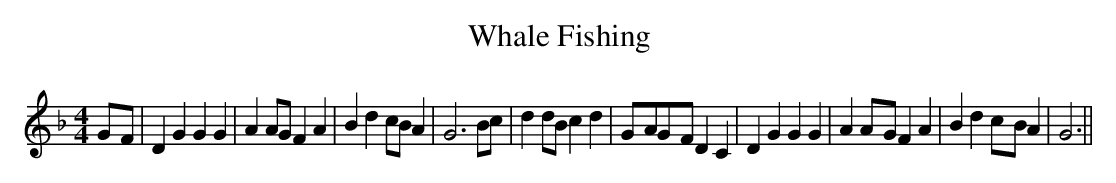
X:1
T:Whale Fishing
M:4/4
L:1/4
K:F
G/2-F/2| D G G G| A A/2G/2 F A| B d c/2B/2 A| G3 B/2c/2| d d/2B/2 c d|\
G/2-A/2G/2-F/2 D C| D G G G| AA/2-G/2 F A| B dc/2-B/2 A| G3||
